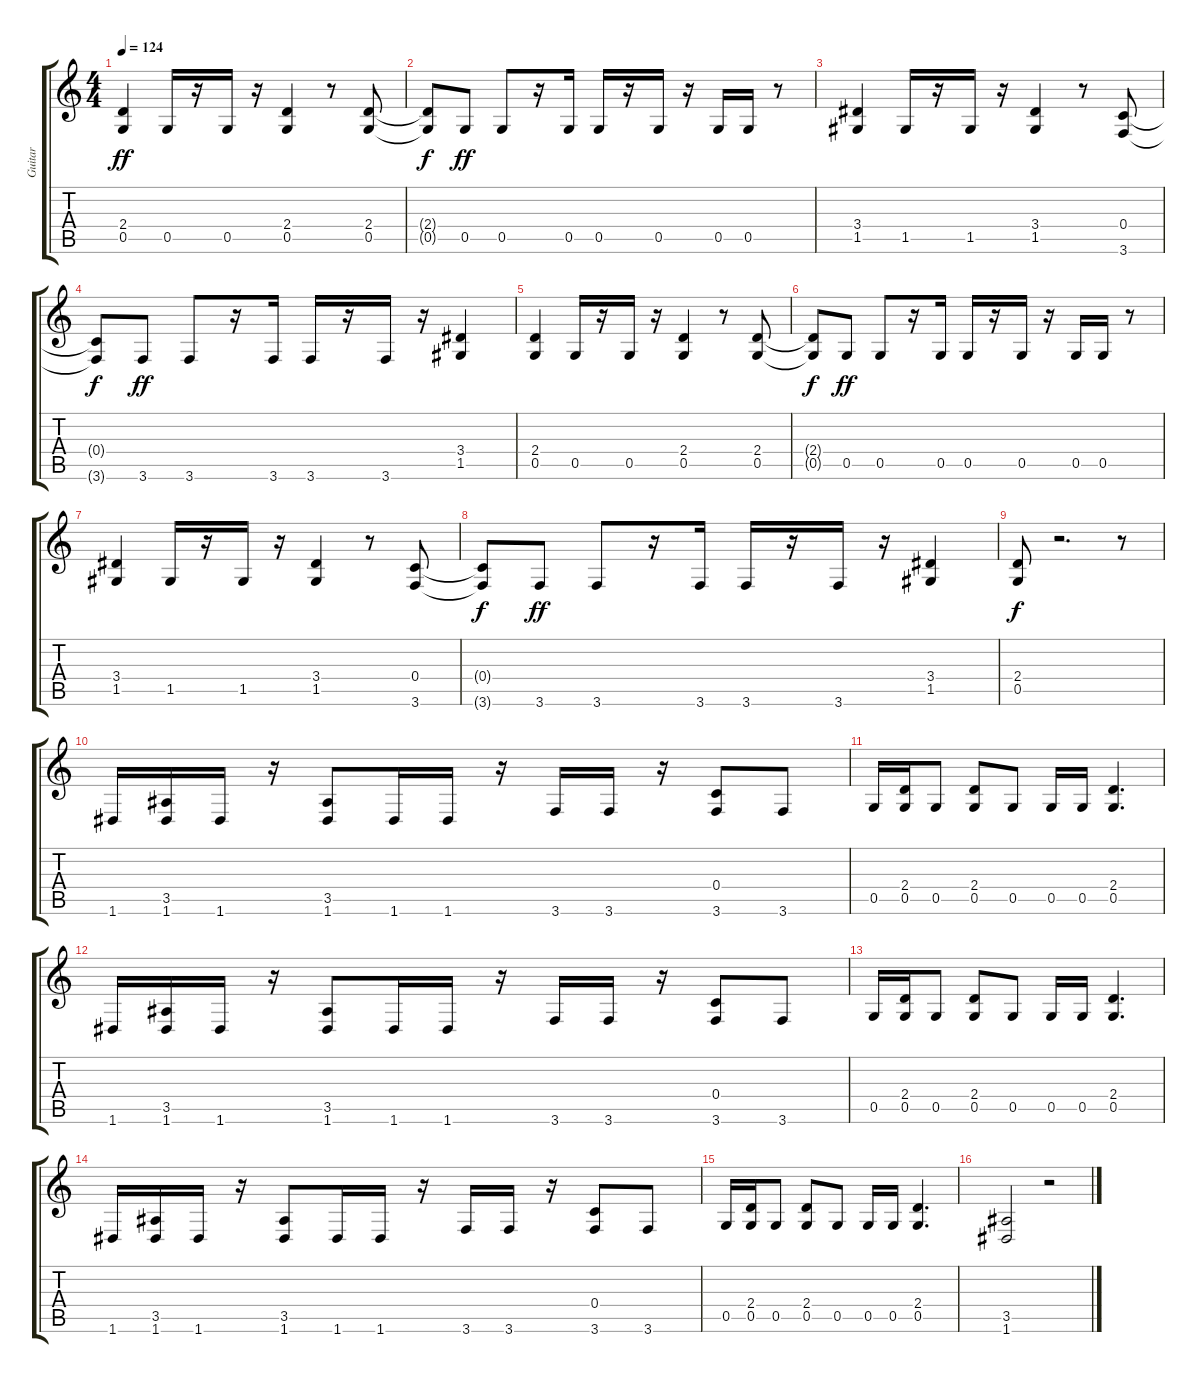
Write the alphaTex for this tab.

\track ("Guitar" "Guitar") {instrument distortionguitar}
\staff {score tabs}
\tuning (D4 A3 F3 C3 G2 D2) {hide}
\ts (4 4)
\tempo 124
\clef g2
\ks c
(2.4 0.5).4{dy ff} 0.5.16 r.16 0.5.16 r.16 (2.4 0.5).4 r.8 (2.4 0.5).8 |
(2.4{t} 0.5{t}).8{dy f} 0.5.8{dy ff} 0.5.8 r.16 0.5.16 0.5.16 r.16 0.5.16 r.16 0.5.16 0.5.16 r.8 |
(3.4 1.5).4 1.5.16 r.16 1.5.16 r.16 (3.4 1.5).4 r.8 (0.4 3.6).8 |
(0.4{t} 3.6{t}).8{dy f} 3.6.8{dy ff} 3.6.8 r.16 3.6.16 3.6.16 r.16 3.6.16 r.16 (3.4 1.5).4 |
(2.4 0.5).4 0.5.16 r.16 0.5.16 r.16 (2.4 0.5).4 r.8 (2.4 0.5).8 |
(2.4{t} 0.5{t}).8{dy f} 0.5.8{dy ff} 0.5.8 r.16 0.5.16 0.5.16 r.16 0.5.16 r.16 0.5.16 0.5.16 r.8 |
(3.4 1.5).4 1.5.16 r.16 1.5.16 r.16 (3.4 1.5).4 r.8 (0.4 3.6).8 |
(0.4{t} 3.6{t}).8{dy f} 3.6.8{dy ff} 3.6.8 r.16 3.6.16 3.6.16 r.16 3.6.16 r.16 (3.4 1.5).4 |
(2.4 0.5).8{dy f} r.2{d} r.8 |
1.6.16 (3.5 1.6).16 1.6.16 r.16 (3.5 1.6).8 1.6.16 1.6.16 r.16 3.6.16 3.6.16 r.16 (0.4 3.6).8 3.6.8 |
0.5.16 (2.4 0.5).16 0.5.8 (2.4 0.5).8 0.5.8 0.5.16 0.5.16 (2.4 0.5).4{d} |
1.6.16 (3.5 1.6).16 1.6.16 r.16 (3.5 1.6).8 1.6.16 1.6.16 r.16 3.6.16 3.6.16 r.16 (0.4 3.6).8 3.6.8 |
0.5.16 (2.4 0.5).16 0.5.8 (2.4 0.5).8 0.5.8 0.5.16 0.5.16 (2.4 0.5).4{d} |
1.6.16 (3.5 1.6).16 1.6.16 r.16 (3.5 1.6).8 1.6.16 1.6.16 r.16 3.6.16 3.6.16 r.16 (0.4 3.6).8 3.6.8 |
0.5.16 (2.4 0.5).16 0.5.8 (2.4 0.5).8 0.5.8 0.5.16 0.5.16 (2.4 0.5).4{d} |
(3.5 1.6).2 r.2
